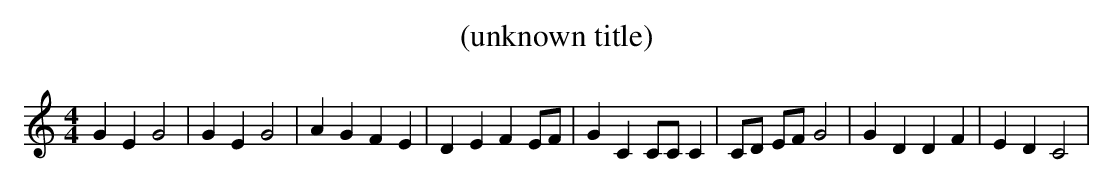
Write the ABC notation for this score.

X:1
T:(unknown title)
M:4/4
L:1/4
K:C
 G E G2| G E G2| A G F E| D E F E/2F/2| G C C/2C/2 C| C/2D/2 E/2F/2 G2|\
 G D D F| E D C2|
